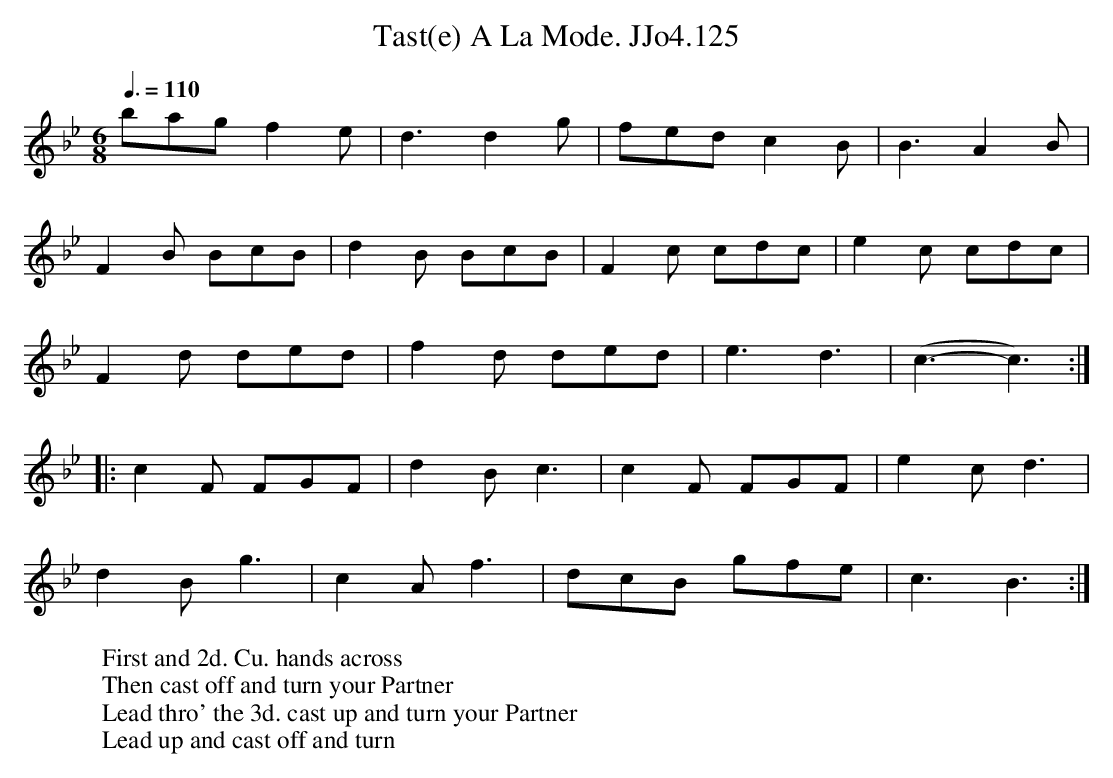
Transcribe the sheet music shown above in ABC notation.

X:1
T:Tast(e) A La Mode. JJo4.125
M:6/8
Q:3/8=110
L:1/8
K:Bb
bag f2e | d3 d2g | fed c2B | B3 A2B |
F2B BcB | d2B BcB | F2c cdc | e2c cdc |
F2d ded | f2d ded | e3 d3 | (c3-c3) :|
|: c2F FGF | d2B c3 | c2F FGF | e2c d3 |
d2B g3 | c2A f3 | dcB gfe | c3 B3 :|
W:First and 2d. Cu. hands across
W:Then cast off and turn your Partner
W:Lead thro' the 3d. cast up and turn your Partner
W:Lead up and cast off and turn
